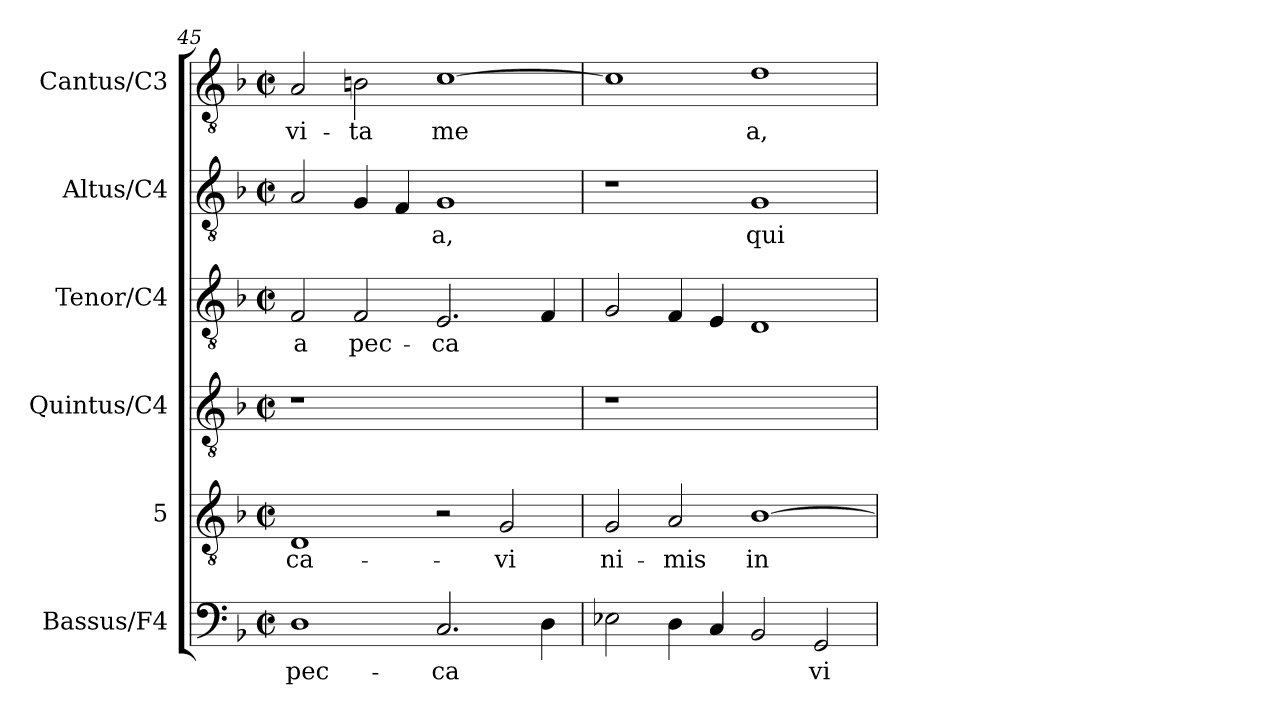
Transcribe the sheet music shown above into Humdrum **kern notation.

**kern	**text	**kern	**text	**kern	**kern	**text	**kern	**text	**kern	**text
*part6	*part6	*part5	*part5	*part4	*part3	*part3	*part2	*part2	*part1	*part1
*staff6	*staff6	*staff5	*staff5	*staff4	*staff3	*staff3	*staff2	*staff2	*staff1	*staff1
*I"Bassus/F4	*	*I"5	*	*I"Quintus/C4	*I"Tenor/C4	*	*I"Altus/C4	*	*I"Cantus/C3	*
*I'B	*	*	*	*	*I'T	*	*I'A	*	*I'C	*
*clefF4	*	*clefGv2	*	*clefGv2	*clefGv2	*	*clefGv2	*	*clefGv2	*
*k[b-]	*	*k[b-]	*	*k[b-]	*k[b-]	*	*k[b-]	*	*k[b-]	*
*F:	*	*F:	*	*F:	*F:	*	*F:	*	*F:	*
*M2/2	*	*M2/2	*	*M2/2	*M2/2	*	*M2/2	*	*M2/2	*
*met(c|)	*	*met(c|)	*	*met(c|)	*met(c|)	*	*met(c|)	*	*met(c|)	*
=45	=45	=45	=45	=45	=45	=45	=45	=45	=45	=45
!	!LO:LY:b:cj	!	!LO:LY:b:cj	!	!	!LO:LY:b:cj	!	!LO:LY:b:cj	!	!LO:LY:b:cj
1D	pec-	1D	-ca-	1r	2F/	-a	2A/	--	2A/	vi-
!	!	!	!	!	!	!LO:LY:b:cj	!	!LO:LY:b:cj	!	!LO:LY:b:cj
.	.	.	.	.	2F/	pec-	4G/	--	2Bn\	-ta
!	!	!	!	!	!	!	!	!LO:LY:b:cj	!	!
.	.	.	.	.	.	.	4F/	--	.	.
!	!LO:LY:b:cj	!	!	!	!	!LO:LY:b:cj	!	!LO:LY:b:cj	!	!LO:LY:b:cj
2.C/	-ca-	2r	.	1ryy	2.E/	-ca-	1G	-a,	[>1c	me-
!	!	!	!LO:LY:b:cj	!	!	!	!	!	!	!
.	.	2G/	-vi	.	.	.	.	.	.	.
!	!LO:LY:b:cj	!	!	!	!	!LO:LY:b:cj	!	!	!	!
4D\	--	.	.	.	4F/	--	.	.	.	.
=46	=46	=46	=46	=46	=46	=46	=46	=46	=46	=46
!	!LO:LY:b:cj	!	!LO:LY:b:cj	!	!	!LO:LY:b:cj	!	!	!	!LO:LY:b:cj
2E-X\	--	2G/	ni-	1r	2G/	--	1r	.	1c]	--
!	!LO:LY:b:cj	!	!LO:LY:b:cj	!	!	!LO:LY:b:cj	!	!	!	!
4D\	--	2A/	-mis	.	4F/	--	.	.	.	.
!	!LO:LY:b:cj	!	!	!	!	!LO:LY:b:cj	!	!	!	!
4C/	--	.	.	.	4E/	--	.	.	.	.
!	!LO:LY:b:cj	!	!LO:LY:b:cj	!	!	!LO:LY:b:cj	!	!LO:LY:b:cj	!	!LO:LY:b:cj
2BB-/	--	[>1B-	in	1ryy	1D	--	1G	qui-	1d	-a,
!	!LO:LY:b:cj	!	!	!	!	!	!	!	!	!
2GG/	-vi	.	.	.	.	.	.	.	.	.
=	=	=	=	=	=	=	=	=	=	=
*-	*-	*-	*-	*-	*-	*-	*-	*-	*-	*-
